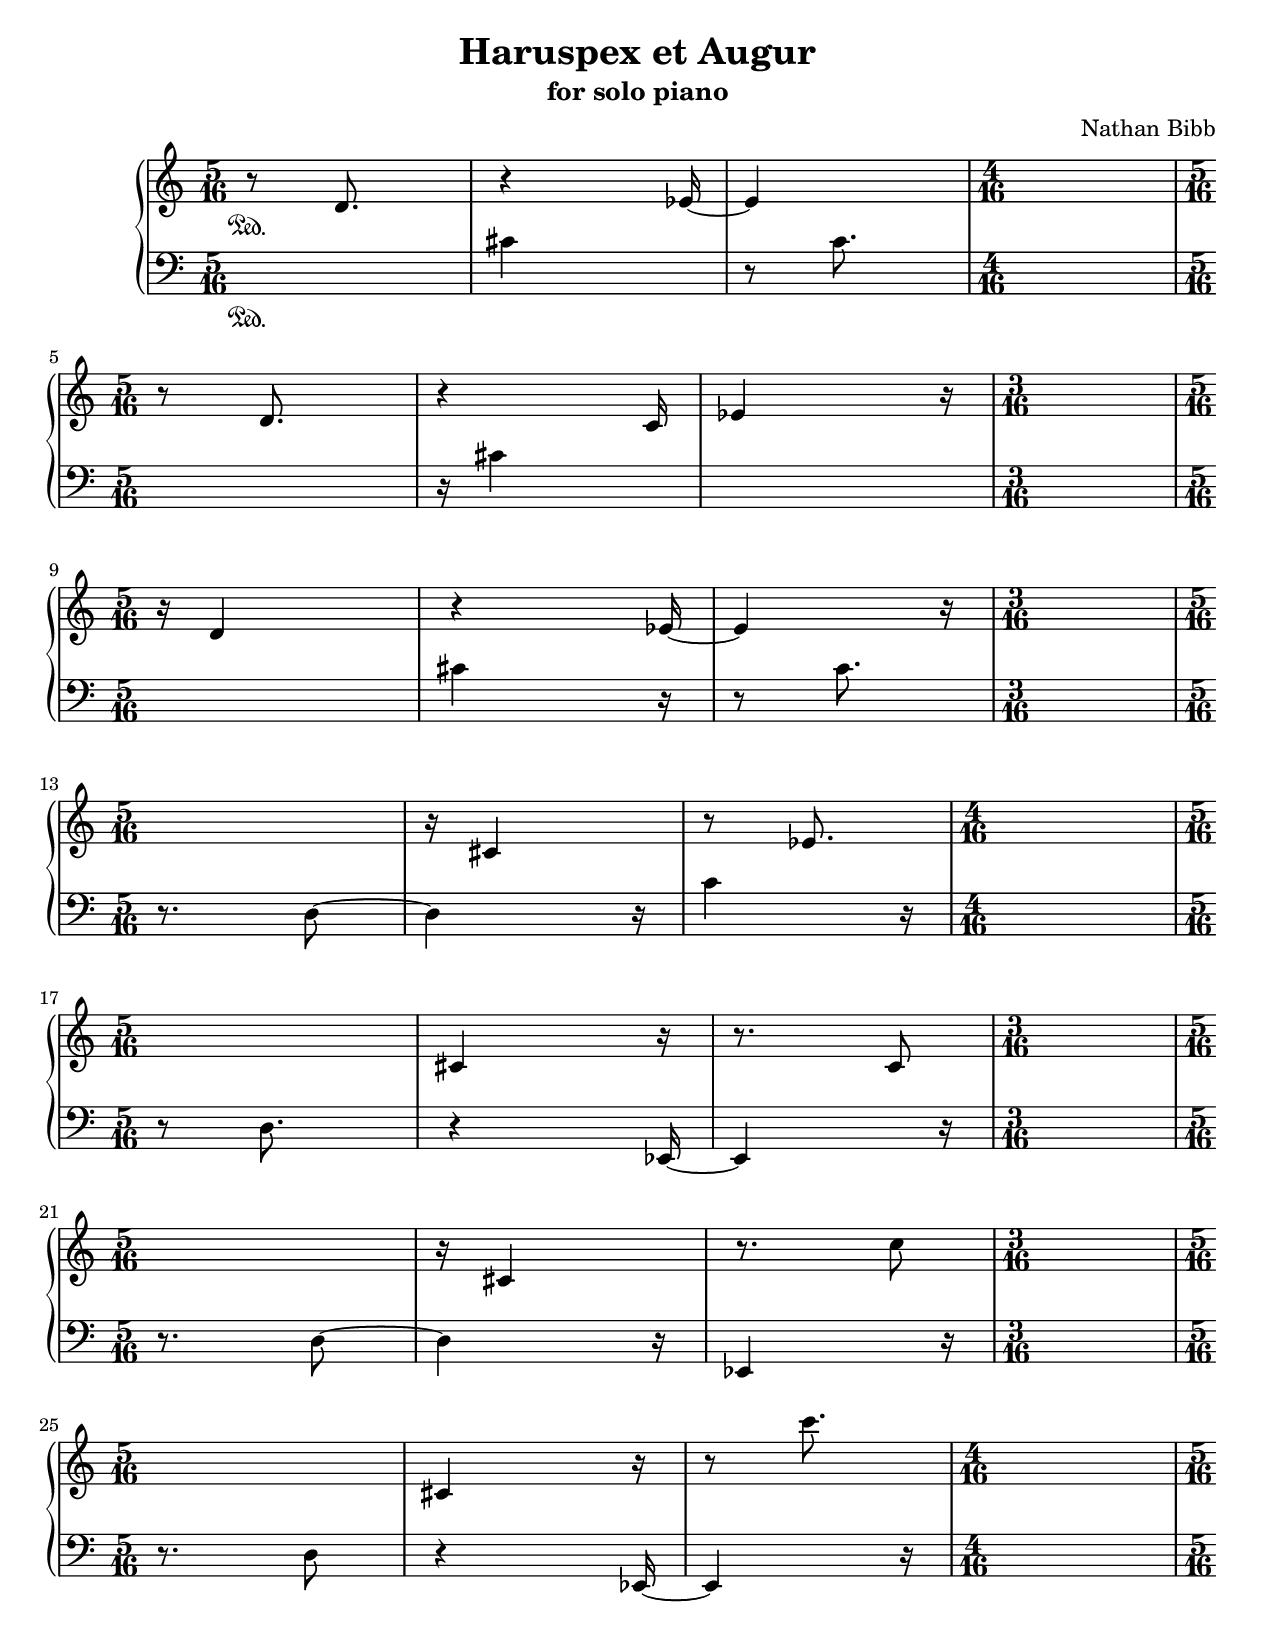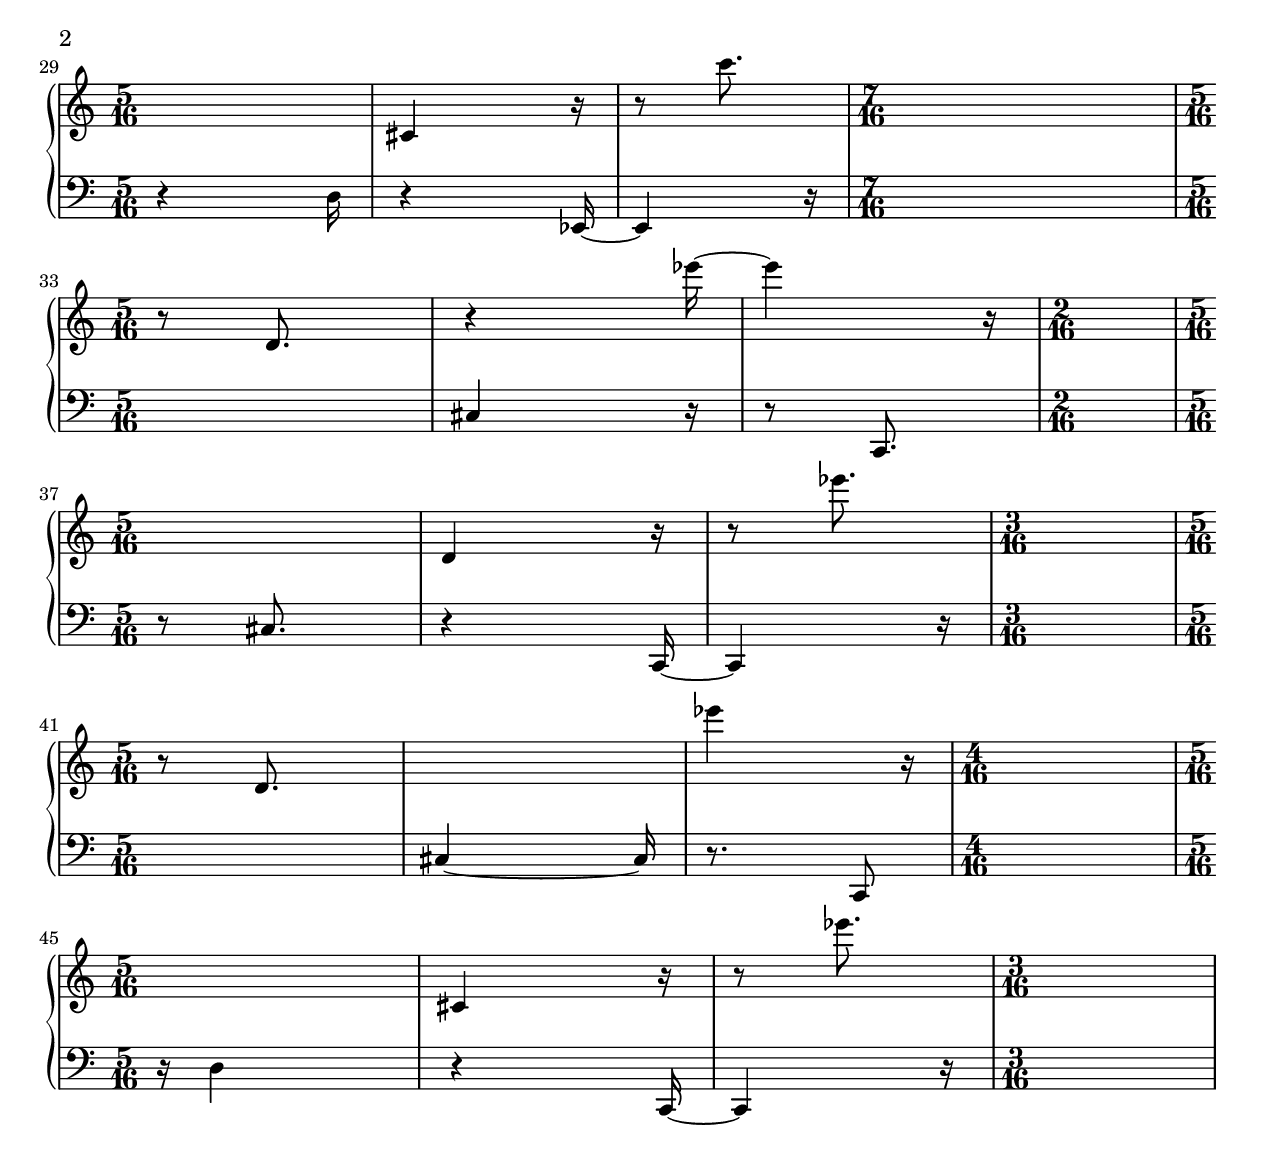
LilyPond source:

\version "2.12.0"
\header {
  title = "Haruspex et Augur"
  subtitle = "for solo piano"
  composer = "Nathan Bibb"
}
\include "english.ly"
\paper {
 #(set-paper-size "letter")
}

hiaaa = { r8 \sustainOn d'8.  | r4 ef'16 ~ | ef'4 s16 | }
loaaa = { s4 \sustainOn s16   | cs'4 s16   | r8 c'8.  | }

hiaab = { r8 d'8. | r4 c'16  | ef'4 r16 | }
loaab = { s4 s16  | r16 cs'4 | s4 s16   | }

hiaac = { r16 d'4 | r4 ef'16 ~ | ef'4 r16 | }
loaac = { s4 s16  | cs'4 r16   | r8 c'8.  | }

hiaad = { s4 s16   | r16 cs'4 | r8 ef'8. | }
loaad = { r8. d8 ~ | d4 r16   | c'4 r16  | }

hiaae = { s4 s16 | cs'4 r16   | r8. c'8 | } 
loaae = { r8 d8. | r4 ef,16 ~ | ef,4 r16  | }

hiaaf = { s4 s16   | r16 cs'4 | r8. c''8 |}
loaaf = { r8. d8 ~ | d4 r16   | ef,4 r16 | }

hiaag = { s4 s16 | cs'4 r16    | r8 c'''8. | }
loaag = { r8. d8 | r4 ef,16 ~ | ef,4 r16  | }

hiaah = { s4 s16 | cs'4 r16   | r8 c'''8. | }
loaah = { r4 d16 | r4 ef,16 ~ | ef,4 r16  | }

hiaai = { r8 d'8. | r4 ef'''16 ~ | ef'''4 r16 | }
loaai = { s4 s16  | cs4 r16      | r8 c,8.    | }

hiaaj = { s4 s16  | d'4 r16   | r8 ef'''8. | }
loaaj = { r8 cs8. | r4 c,16 ~ | c,4 r16    | }

hiaak = { r8 d'8. | s4 s16     | ef'''4 r16 | }
loaak = { s4 s16  | cs4 ~ cs16 | r8. c,8    | }

hiaal = { s4 s16 | cs'4 r16  | r8 ef'''8. | }
loaal = { r16 d4 | r4 c,16 ~ | c,4 r16    | }


upper =  {
  \clef treble
  \time 5/16 \hiaaa \time 4/16 { s4 \break } \time 5/16 \hiaab \time 3/16 { s8. \break }
  \time 5/16 \hiaac \time 3/16 { s8. \break } \time 5/16 \hiaad \time 4/16 { s4 \break }
  \time 5/16 \hiaae \time 3/16 { s8. \break } \time 5/16 \hiaaf \time 3/16 { s8. \break }
  \time 5/16 \hiaag \time 4/16 { s4 \break } \time 5/16 \hiaah \time 7/16 { s4.. \break }
  \time 5/16 \hiaai \time 2/16 { s8 \break } \time 5/16 \hiaaj \time 3/16 { s8. \break }
  \time 5/16 \hiaak \time 4/16 { s4 \break } \time 5/16 \hiaal \time 3/16 { s8. \break }
}

lower = {
  \clef bass
  \time 5/16 \loaaa \time 4/16 { s4 \break } \time 5/16 \loaab \time 3/16 { s8. \break }
  \time 5/16 \loaac \time 3/16 { s8. \break } \time 5/16 \loaad \time 4/16 { s4 \break }
  \time 5/16 \loaae \time 3/16 { s8. \break } \time 5/16 \loaaf \time 3/16 { s8. \break }
  \time 5/16 \loaag \time 4/16 { s4 \break } \time 5/16 \loaah \time 7/16 { s4.. \break }
  \time 5/16 \loaai \time 2/16 { s8 \break } \time 5/16 \loaaj \time 3/16 { s8. \break }
  \time 5/16 \loaak \time 4/16 { s4 \break } \time 5/16 \loaal \time 3/16 { s8. \break }
}
\score {
	\new PianoStaff <<
	\new Staff = "upper" \upper
	\new Staff = "lower" \lower
	>>
	\layout {
	  \context {
	    \Score 
	    proportionalNotationDuration = #(ly:make-moment 1 16)
	  }
	}
}
\score {
	\unfoldRepeats {
		\new PianoStaff <<
		\set PianoStaff.instrumentName = #"Piano  "
		\new Staff = "upper" \upper
		\new Staff = "lower" \lower
		>>
	}
	\midi { 
	 	\context {
			\Score
			tempoWholesPerMinute = #(ly:make-moment 72 16)
			}
	}
}
